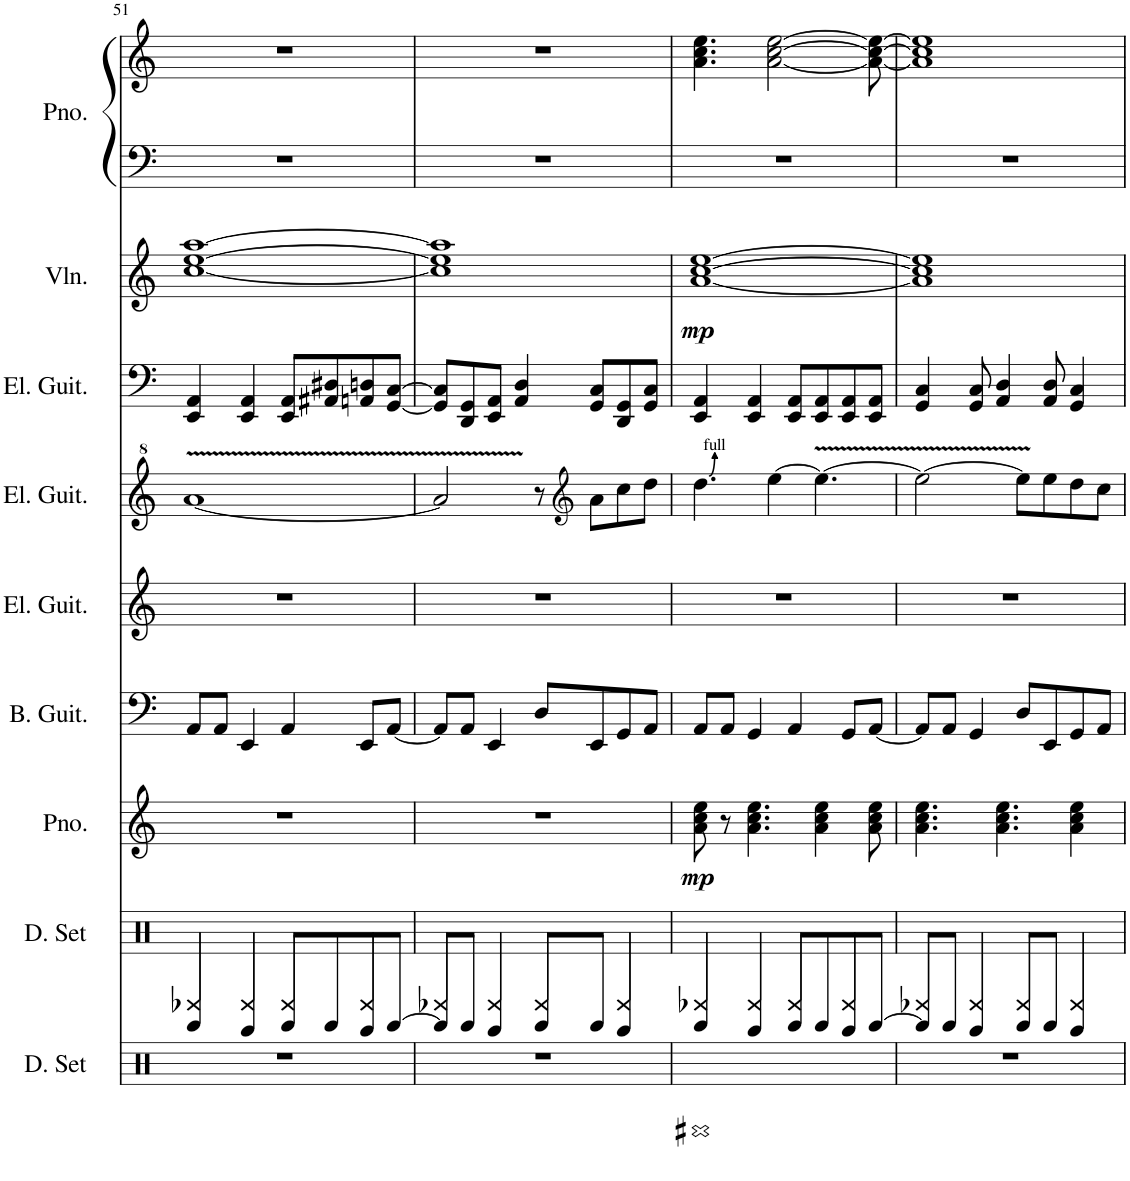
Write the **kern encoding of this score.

**kern	**kern	**kern	**dynam	**kern	**kern	**kern	**kern	**kern	**dynam	**kern	**kern
*part9	*part8	*part7	*part7	*part6	*part5	*part4	*part3	*part2	*part2	*part1	*part1
*staff10	*staff9	*staff8	*staff8	*staff7	*staff6	*staff5	*staff4	*staff3	*staff3	*staff2	*staff1
*I"ドラムセット	*I"ドラムセット	*I"ピアノ	*	*I"ベース	*I"エレキギター	*I"エレキギター	*I"エレキギター	*I"ヴァイオリン	*	*I"ピアノ	*
!!LO:PB:g=z
*clefX	*clefX	*clefG2	*	*clefF4	*clefG2	*clefG^2	*clefF4	*clefG2	*	*clefF4	*clefG2
*k[]	*k[]	*k[]	*	*k[]	*k[]	*k[]	*k[]	*k[]	*	*k[]	*k[]
*M4/4	*M4/4	*M4/4	*	*M4/4	*M4/4	*M4/4	*M4/4	*M4/4	*	*M4/4	*M4/4
=51	=51	=51	=51	=51	=51	=51	=51	=51	=51	=51	=51
*	*^	*	*	*	*	*	*	*	*	*	*
1r	4EE/	4BB-X/	1r	.	8AA/L	1r	[1aa	4EE/ 4AA/	[1cc [1ee [1aa	.	1r	1r
.	.	.	.	.	8AA/J	.	.	.	.	.	.	.
.	4DD/	4BB/	.	.	4EE/	.	.	4EE/ 4AA/	.	.	.	.
.	8EE/L	4BB/	.	.	4AA/	.	.	8EE/ 8AA/L	.	.	.	.
.	8EE/	.	.	.	.	.	.	8AA#X/ 8D#X/	.	.	.	.
.	8DD/	4BB/	.	.	8EE/L	.	.	8AAn/ 8Dn/	.	.	.	.
.	[8EE/J	.	.	.	[8AA/J	.	.	[8GG/ [8C/J	.	.	.	.
=52	=52	=52	=52	=52	=52	=52	=52	=52	=52	=52	=52	=52
1r	8EE/L]	4BB-X/	1r	.	8AA/L]	1r	2aa/]	8GG/] 8C/]L	1cc] 1ee] 1aa]	.	1r	1r
.	8EE/J	.	.	.	8AA/J	.	.	8DD/ 8GG/	.	.	.	.
.	4DD/	4BB/	.	.	4EE/	.	.	8EE/ 8AA/J	.	.	.	.
.	.	.	.	.	.	.	.	4AA/ 4D/	.	.	.	.
.	8EE/L	4BB/	.	.	8D/L	.	8r	.	.	.	.	.
*	*	*	*	*	*	*	*clefG2	*	*	*	*	*
.	8EE/J	.	.	.	8EE/	.	8a\L	8GG/ 8C/L	.	.	.	.
.	4DD/	4BB/	.	.	8GG/	.	8cc\	8DD/ 8GG/	.	.	.	.
.	.	.	.	.	8AA/J	.	8dd\J	8GG/ 8C/J	.	.	.	.
=53	=53	=53	=53	=53	=53	=53	=53	=53	=53	=53	=53	=53
!	!	!	!	!LO:DY:b	!	!	!	!	!	!LO:DY:b	!	!
1C#X	4EE/	4BB-X/	8a\ 8cc\ 8ee\	mp	8AA/L	1r	4.dd\	4EE/ 4AA/	[1a [1cc [1ee	mp	1r	4.a\ 4.cc\ 4.ee\
.	.	.	8r	.	8AA/J	.	.	.	.	.	.	.
.	4DD/	4BB/	4.a\ 4.cc\ 4.ee\	.	4GG/	.	.	4EE/ 4AA/	.	.	.	.
.	.	.	.	.	.	.	[4ee\	.	.	.	.	[2a\ [2cc\ [2ee\
.	8EE/L	4BB/	.	.	4AA/	.	.	8EE/ 8AA/L	.	.	.	.
.	8EE/	.	4a\ 4cc\ 4ee\	.	.	.	4.ee\_	8EE/ 8AA/	.	.	.	.
.	8DD/	4BB/	.	.	8GG/L	.	.	8EE/ 8AA/	.	.	.	.
.	[8EE/J	.	8a\ 8cc\ 8ee\	.	[8AA/J	.	.	8EE/ 8AA/J	.	.	.	8a\_ 8cc\_ 8ee\_
=54	=54	=54	=54	=54	=54	=54	=54	=54	=54	=54	=54	=54
1r	8EE/L]	4BB-X/	4.a\ 4.cc\ 4.ee\	.	8AA/L]	1r	2ee\_	4GG/ 4C/	1a] 1cc] 1ee]	.	1r	1a] 1cc] 1ee]
.	8EE/J	.	.	.	8AA/J	.	.	.	.	.	.	.
.	4DD/	4BB/	.	.	4GG/	.	.	8GG/ 8C/	.	.	.	.
.	.	.	4.a\ 4.cc\ 4.ee\	.	.	.	.	4AA/ 4D/	.	.	.	.
.	8EE/L	4BB/	.	.	8D/L	.	8ee\L]	.	.	.	.	.
.	8EE/J	.	.	.	8EE/	.	8ee\	8AA/ 8D/	.	.	.	.
.	4DD/	4BB/	4a\ 4cc\ 4ee\	.	8GG/	.	8dd\	4GG/ 4C/	.	.	.	.
.	.	.	.	.	8AA/J	.	8cc\J	.	.	.	.	.
*	*v	*v	*	*	*	*	*	*	*	*	*	*
=	=	=	=	=	=	=	=	=	=	=	=
*-	*-	*-	*-	*-	*-	*-	*-	*-	*-	*-	*-
